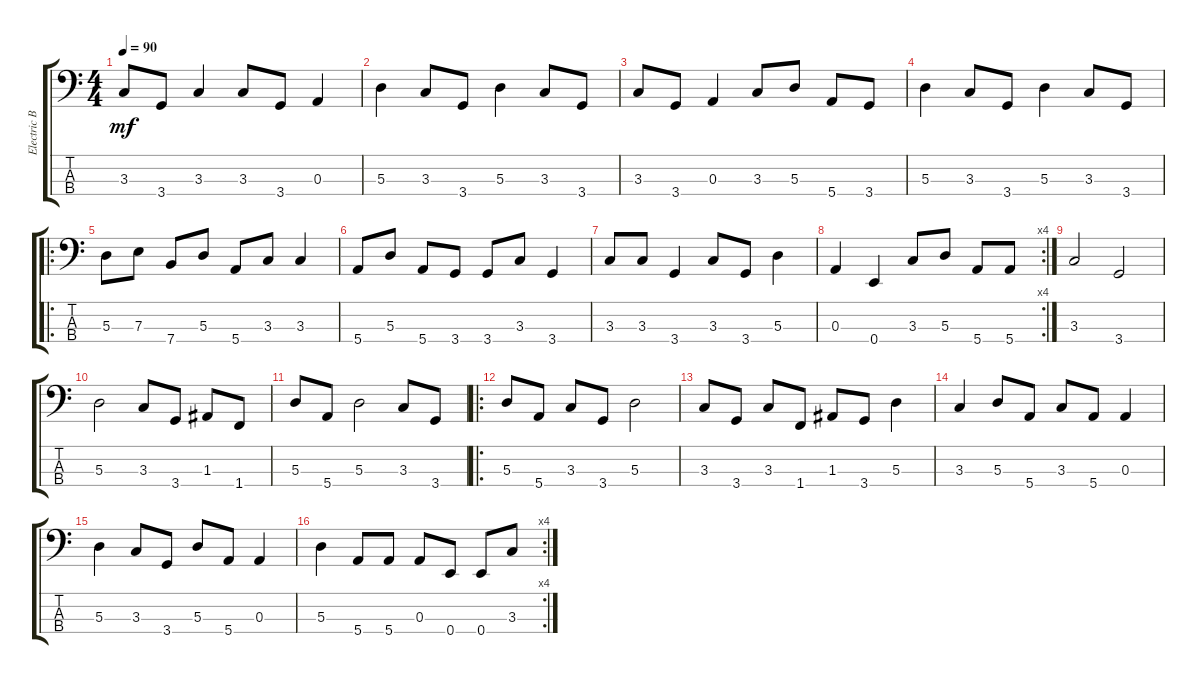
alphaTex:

\track ("Electric Bass" "Electric B") {instrument electricbassfinger}
\staff {score tabs}
\tuning (G2 D2 A1 E1) {hide}
\ts (4 4)
\tempo 90
\clef f4
\ks c
3.3.8{dy mf instrument electricbassfinger} 3.4.8 3.3.4 3.3.8 3.4.8 0.3.4 |
5.3.4 3.3.8 3.4.8 5.3.4 3.3.8 3.4.8 |
3.3.8 3.4.8 0.3.4 3.3.8 5.3.8 5.4.8 3.4.8 |
5.3.4 3.3.8 3.4.8 5.3.4 3.3.8 3.4.8 |
\ro
5.3.8 7.3.8 7.4.8 5.3.8 5.4.8 3.3.8 3.3.4 |
5.4.8 5.3.8 5.4.8 3.4.8 3.4.8 3.3.8 3.4.4 |
3.3.8 3.3.8 3.4.4 3.3.8 3.4.8 5.3.4 |
\rc 4
0.3.4 0.4.4 3.3.8 5.3.8 5.4.8 5.4.8 |
3.3.2 3.4.2 |
5.3.2 3.3.8 3.4.8 1.3.8 1.4.8 |
5.3.8 5.4.8 5.3.2 3.3.8 3.4.8 |
\ro
5.3.8 5.4.8 3.3.8 3.4.8 5.3.2 |
3.3.8 3.4.8 3.3.8 1.4.8 1.3.8 3.4.8 5.3.4 |
3.3.4 5.3.8 5.4.8 3.3.8 5.4.8 0.3.4 |
5.3.4 3.3.8 3.4.8 5.3.8 5.4.8 0.3.4 |
\rc 4
5.3.4 5.4.8 5.4.8 0.3.8 0.4.8 0.4.8 3.3.8
